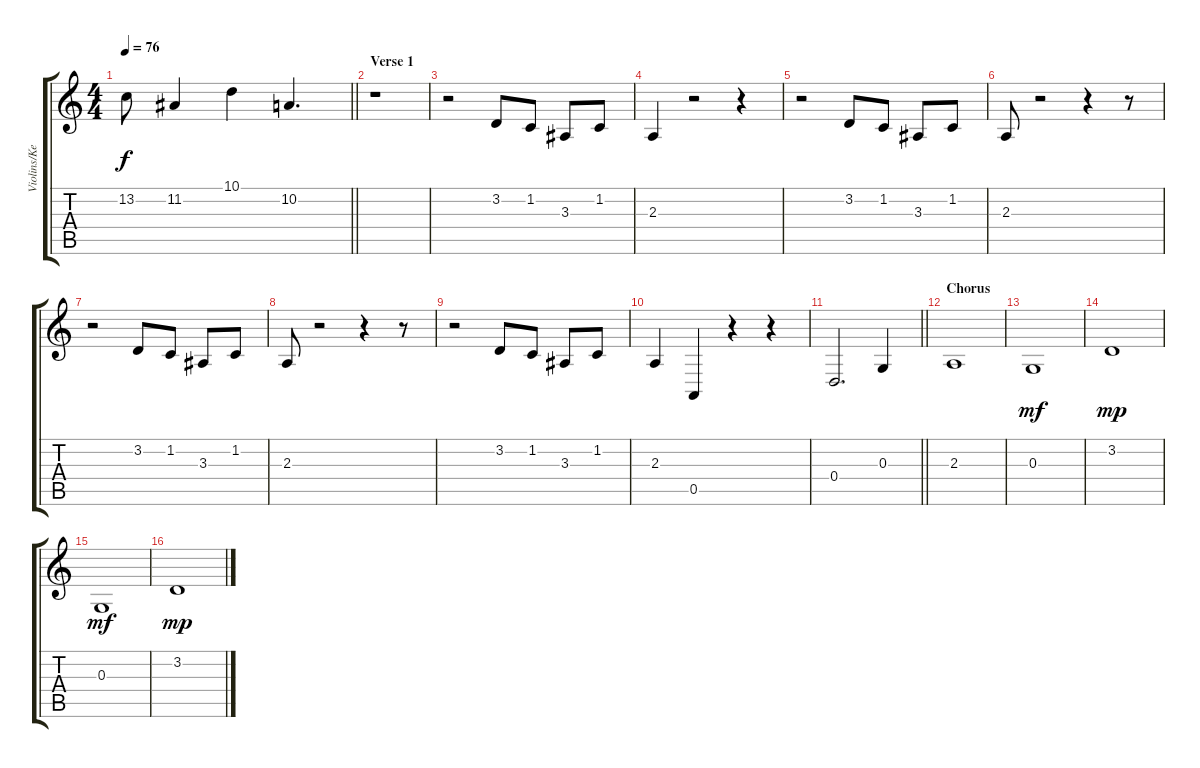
\track ("Violins/Keys" "Violins/Ke") {instrument tremolostrings}
\staff {score tabs}
\tuning (E4 B3 G3 D3 A2 E2) {hide}
\ts (4 4)
\tempo 76
\clef g2
\barLineRight lightlight
\ks c
13.2.8{dy f instrument tremolostrings} 11.2.4 10.1.4 10.2.4{d} |
\section ("" "Verse 1")
r.1 |
r.2 3.2.8 1.2.8 3.3.8 1.2.8 |
2.3.4 r.2 r.4 |
r.2 3.2.8 1.2.8 3.3.8 1.2.8 |
2.3.8 r.2 r.4 r.8 |
r.2 3.2.8 1.2.8 3.3.8 1.2.8 |
2.3.8 r.2 r.4 r.8 |
r.2 3.2.8 1.2.8 3.3.8 1.2.8 |
2.3.4 0.5.4 r.4 r.4 |
\barLineRight lightlight
0.4.2{d} 0.3.4 |
\section ("" "Chorus")
2.3.1 |
0.3.1{dy mf} |
3.2.1{dy mp} |
0.3.1{dy mf} |
3.2.1{dy mp}
